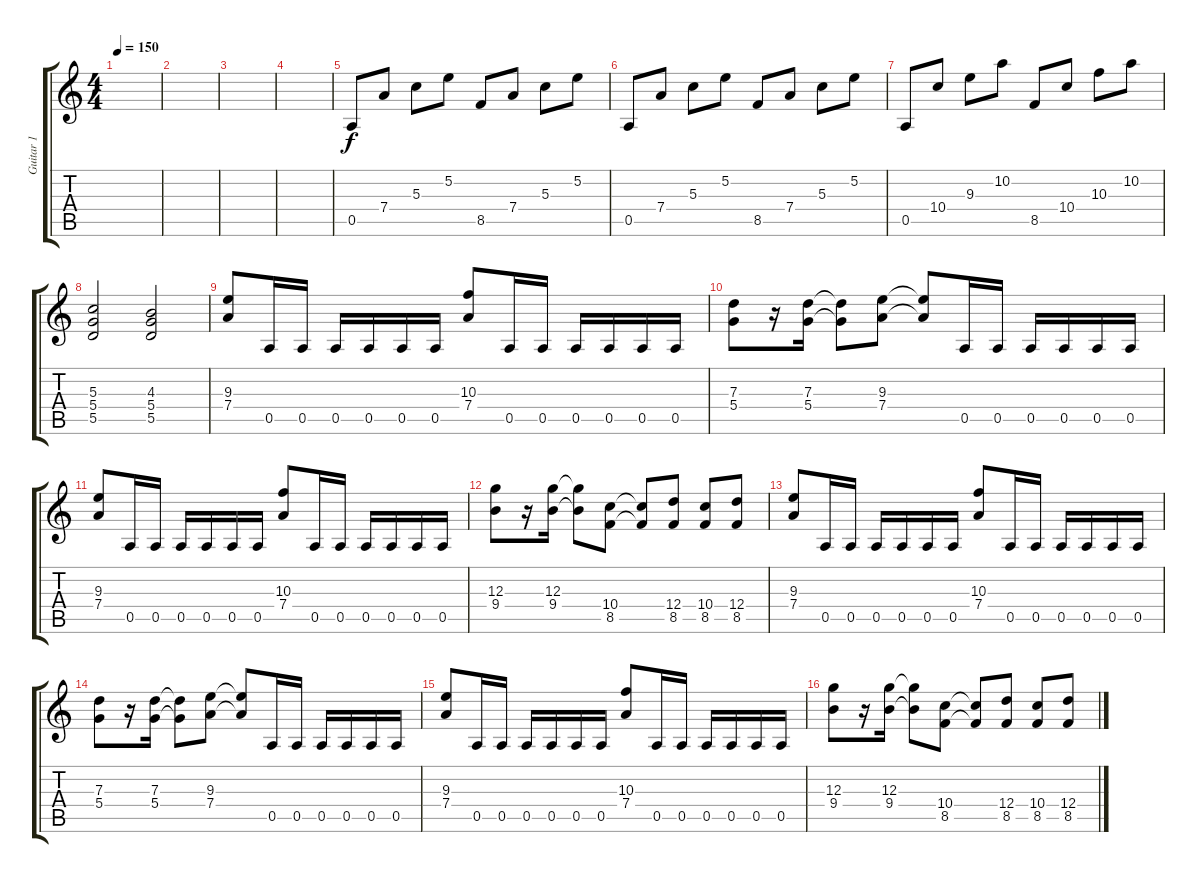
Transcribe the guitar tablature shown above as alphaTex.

\track ("Guitar 1" "Guitar 1") {instrument distortionguitar}
\staff {score tabs}
\tuning (E4 B3 G3 D3 A2 E2) {hide}
\ts (4 4)
\tempo 150
\clef g2
\ks c
|
|
|
|
0.5.8 7.4.8 5.3.8 5.2.8 8.5.8 7.4.8 5.3.8 5.2.8 |
0.5.8 7.4.8 5.3.8 5.2.8 8.5.8 7.4.8 5.3.8 5.2.8 |
0.5.8 10.4.8 9.3.8 10.2.8 8.5.8 10.4.8 10.3.8 10.2.8 |
(5.3 5.4 5.5).2 (4.3 5.4 5.5).2 |
(9.3 7.4).8 0.5.16 0.5.16 0.5.16 0.5.16 0.5.16 0.5.16 (10.3 7.4).8 0.5.16 0.5.16 0.5.16 0.5.16 0.5.16 0.5.16 |
(7.3 5.4).8 r.16 (7.3 5.4).16 (7.3{t} 5.4{t}).8 (9.3 7.4).8 (9.3{t} 7.4{t}).8 0.5.16 0.5.16 0.5.16 0.5.16 0.5.16 0.5.16 |
(9.3 7.4).8 0.5.16 0.5.16 0.5.16 0.5.16 0.5.16 0.5.16 (10.3 7.4).8 0.5.16 0.5.16 0.5.16 0.5.16 0.5.16 0.5.16 |
(12.3 9.4).8 r.16 (12.3 9.4).16 (12.3{t} 9.4{t}).8 (10.4 8.5).8 (10.4{t} 8.5{t}).8 (12.4 8.5).8 (10.4 8.5).8 (12.4 8.5).8 |
(9.3 7.4).8 0.5.16 0.5.16 0.5.16 0.5.16 0.5.16 0.5.16 (10.3 7.4).8 0.5.16 0.5.16 0.5.16 0.5.16 0.5.16 0.5.16 |
(7.3 5.4).8 r.16 (7.3 5.4).16 (7.3{t} 5.4{t}).8 (9.3 7.4).8 (9.3{t} 7.4{t}).8 0.5.16 0.5.16 0.5.16 0.5.16 0.5.16 0.5.16 |
(9.3 7.4).8 0.5.16 0.5.16 0.5.16 0.5.16 0.5.16 0.5.16 (10.3 7.4).8 0.5.16 0.5.16 0.5.16 0.5.16 0.5.16 0.5.16 |
(12.3 9.4).8 r.16 (12.3 9.4).16 (12.3{t} 9.4{t}).8 (10.4 8.5).8 (10.4{t} 8.5{t}).8 (12.4 8.5).8 (10.4 8.5).8 (12.4 8.5).8
